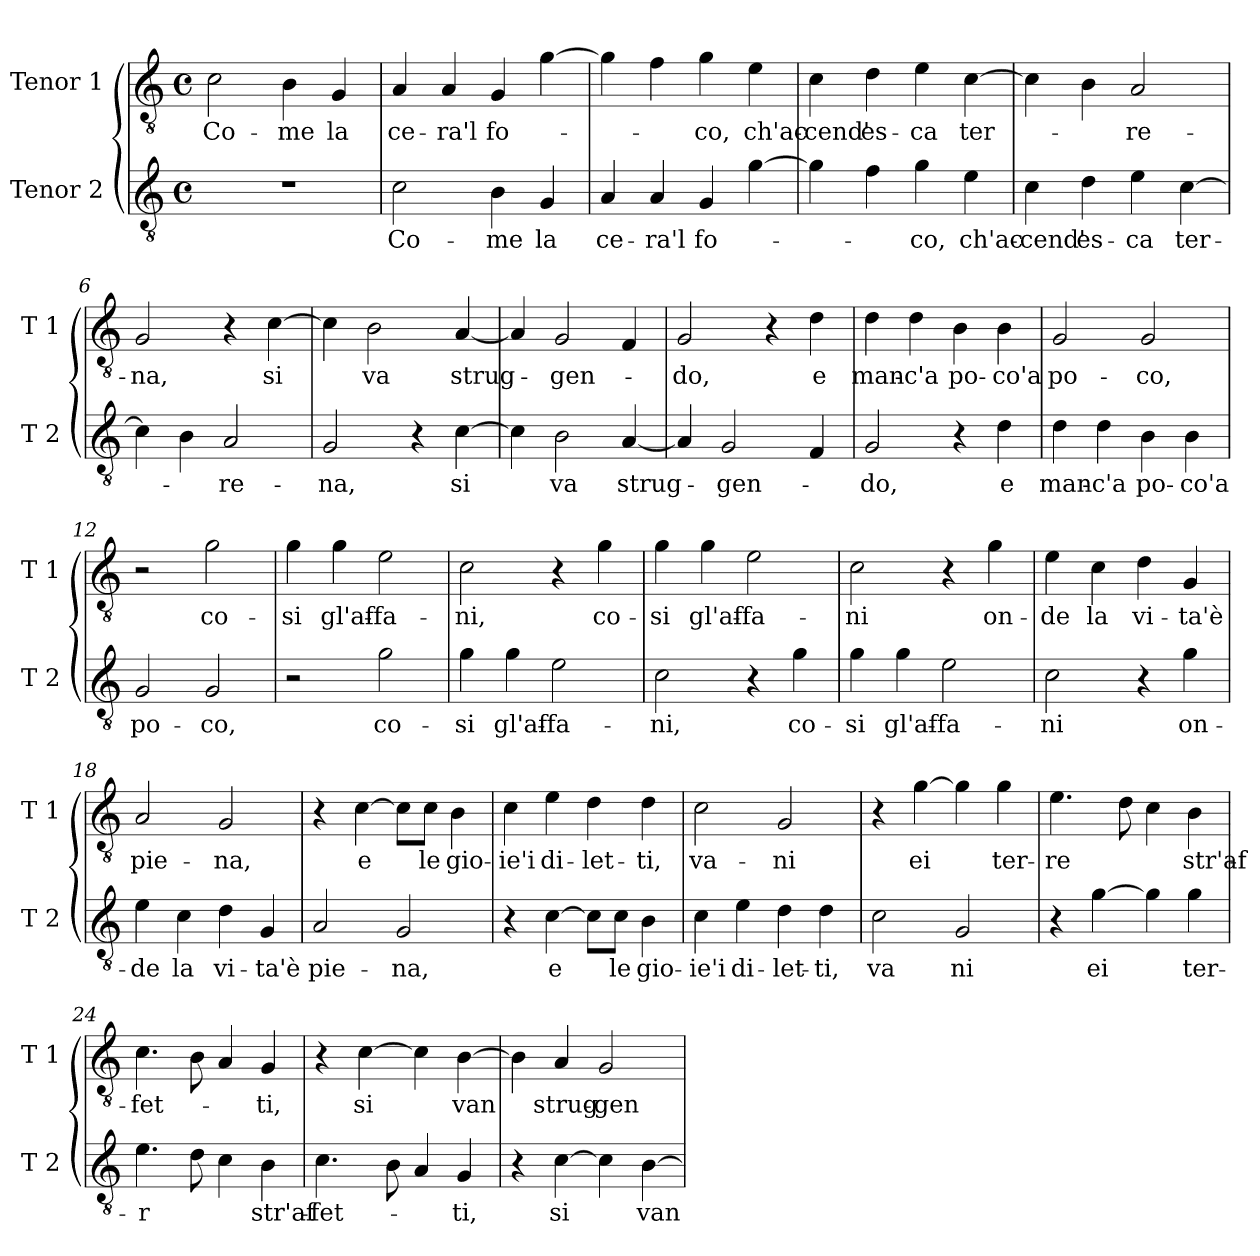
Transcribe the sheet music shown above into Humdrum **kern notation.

**kern	**text	**kern	**text
*part2	*part2	*part1	*part1
*staff2	*staff2	*staff1	*staff1
*I"Tenor 2	*	*I"Tenor 1	*
*I'T 2	*	*I'T 1	*
*clefGv2	*	*clefGv2	*
*k[]	*	*k[]	*
*C:	*	*C:	*
*M4/4	*	*M4/4	*
*met(c)	*	*met(c)	*
=1	=1	=1	=1
!	!	!	!LO:LY:b
1r	.	2c\	Co-
!	!	!	!LO:LY:b
.	.	4B\	-me
!	!	!	!LO:LY:b
.	.	4G/	la
=2	=2	=2	=2
!	!LO:LY:b	!	!LO:LY:b
2c\	Co-	4A/	ce-
!	!	!	!LO:LY:b
.	.	4A/	-ra'l
!	!LO:LY:b	!	!LO:LY:b
4B\	-me	4G/	fo-
!	!LO:LY:b	!	!
4G/	la	[4g\	.
=3	=3	=3	=3
!	!LO:LY:b	!	!
4A/	ce-	4g\]	.
!	!LO:LY:b	!	!
4A/	-ra'l	4f\	.
!	!LO:LY:b	!	!LO:LY:b
4G/	fo-	4g\	-co,
!	!	!	!LO:LY:b
[4g\	.	4e\	ch'ac-
=4	=4	=4	=4
!	!	!	!LO:LY:b
4g\]	.	4c\	-cend'
!	!	!	!LO:LY:b
4f\	.	4d\	es-
!	!LO:LY:b	!	!LO:LY:b
4g\	-co,	4e\	-ca
!	!LO:LY:b	!	!LO:LY:b
4e\	ch'ac-	[4c\	ter-
=5	=5	=5	=5
!	!LO:LY:b	!	!
4c\	-cend'	4c\]	.
!	!LO:LY:b	!	!
4d\	es-	4B\	.
!	!LO:LY:b	!	!LO:LY:b
4e\	-ca	2A/	-re-
!	!LO:LY:b	!	!
[4c\	ter-	.	.
!!LO:LB:g=z
=6	=6	=6	=6
!	!	!	!LO:LY:b
4c\]	.	2G/	-na,
4B\	.	.	.
!	!LO:LY:b	!	!
2A/	-re-	4r	.
!	!	!	!LO:LY:b
.	.	[4c\	si
=7	=7	=7	=7
!	!LO:LY:b	!	!
2G/	-na,	4c\]	.
!	!	!	!LO:LY:b
.	.	2B\	va
4r	.	.	.
!	!LO:LY:b	!	!LO:LY:b
[4c\	si	[4A/	strug-
=8	=8	=8	=8
4c\]	.	4A/]	.
!	!LO:LY:b	!	!LO:LY:b
2B\	va	2G/	-gen-
!	!LO:LY:b	!	!
[4A/	strug-	4F/	.
=9	=9	=9	=9
!	!	!	!LO:LY:b
4A/]	.	2G/	-do,
!	!LO:LY:b	!	!
2G/	-gen-	.	.
.	.	4r	.
!	!	!	!LO:LY:b
4F/	.	4d\	e
=10	=10	=10	=10
!	!LO:LY:b	!	!LO:LY:b
2G/	-do,	4d\	man-
!	!	!	!LO:LY:b
.	.	4d\	-c'a
!	!	!	!LO:LY:b
4r	.	4B\	po-
!	!LO:LY:b	!	!LO:LY:b
4d\	e	4B\	-co'a
=11	=11	=11	=11
!	!LO:LY:b	!	!LO:LY:b
4d\	man-	2G/	po-
!	!LO:LY:b	!	!
4d\	-c'a	.	.
!	!LO:LY:b	!	!LO:LY:b
4B\	po-	2G/	-co,
!	!LO:LY:b	!	!
4B\	-co'a	.	.
!!LO:LB:g=z
=12	=12	=12	=12
!	!LO:LY:b	!	!
2G/	po-	2r	.
!	!LO:LY:b	!	!LO:LY:b
2G/	-co,	2g\	co-
=13	=13	=13	=13
!	!	!	!LO:LY:b
2r	.	4g\	-si
!	!	!	!LO:LY:b
.	.	4g\	gl'af-
!	!LO:LY:b	!	!LO:LY:b
2g\	co-	2e\	-fa-
=14	=14	=14	=14
!	!LO:LY:b	!	!LO:LY:b
4g\	-si	2c\	-ni,
!	!LO:LY:b	!	!
4g\	gl'af-	.	.
!	!LO:LY:b	!	!
2e\	-fa-	4r	.
!	!	!	!LO:LY:b
.	.	4g\	co-
=15	=15	=15	=15
!	!LO:LY:b	!	!LO:LY:b
2c\	-ni,	4g\	-si
!	!	!	!LO:LY:b
.	.	4g\	gl'af-
!	!	!	!LO:LY:b
4r	.	2e\	-fa-
!	!LO:LY:b	!	!
4g\	co-	.	.
=16	=16	=16	=16
!	!LO:LY:b	!	!LO:LY:b
4g\	-si	2c\	-ni
!	!LO:LY:b	!	!
4g\	gl'af-	.	.
!	!LO:LY:b	!	!
2e\	-fa-	4r	.
!	!	!	!LO:LY:b
.	.	4g\	on-
!!LO:LB:g=z
=17	=17	=17	=17
!	!LO:LY:b	!	!LO:LY:b
2c\	-ni	4e\	-de
!	!	!	!LO:LY:b
.	.	4c\	la
!	!	!	!LO:LY:b
4r	.	4d\	vi-
!	!LO:LY:b	!	!LO:LY:b
4g\	on-	4G/	-ta'è
=18	=18	=18	=18
!	!LO:LY:b	!	!LO:LY:b
4e\	-de	2A/	pie-
!	!LO:LY:b	!	!
4c\	la	.	.
!	!LO:LY:b	!	!LO:LY:b
4d\	vi-	2G/	-na,
!	!LO:LY:b	!	!
4G/	-ta'è	.	.
=19	=19	=19	=19
!	!LO:LY:b	!	!
2A/	pie-	4r	.
!	!	!	!LO:LY:b
.	.	[4c\	e
!	!LO:LY:b	!	!
2G/	-na,	8c\L]	.
!	!	!	!LO:LY:b
.	.	8c\J	le
!	!	!	!LO:LY:b
.	.	4B\	gio-
=20	=20	=20	=20
!	!	!	!LO:LY:b
4r	.	4c\	-ie'i
!	!LO:LY:b	!	!LO:LY:b
[4c\	e	4e\	di-
!	!	!	!LO:LY:b
8c\L]	.	4d\	-let-
!	!LO:LY:b	!	!
8c\J	le	.	.
!	!LO:LY:b	!	!LO:LY:b
4B\	gio-	4d\	-ti,
=21	=21	=21	=21
!	!LO:LY:b	!	!LO:LY:b
4c\	-ie'i	2c\	va-
!	!LO:LY:b	!	!
4e\	di-	.	.
!	!LO:LY:b	!	!LO:LY:b
4d\	-let-	2G/	-ni
!	!LO:LY:b	!	!
4d\	-ti,	.	.
!!LO:LB:g=z
=22	=22	=22	=22
!	!LO:LY:b	!	!
2c\	va	4r	.
!	!	!	!LO:LY:b
.	.	[4g\	ei
!	!LO:LY:b	!	!
2G/	ni	4g\]	.
!	!	!	!LO:LY:b
.	.	4g\	ter-
=23	=23	=23	=23
!	!	!	!LO:LY:b
4r	.	4.e\	-re
!	!LO:LY:b	!	!
[4g\	ei	.	.
.	.	8d\	.
4g\]	.	4c\	.
!	!LO:LY:b	!	!LO:LY:b
4g\	ter-	4B\	str'af-
=24	=24	=24	=24
!	!LO:LY:b	!	!LO:LY:b
4.e\	-r	4.c\	-fet-
8d\	.	8B\	.
4c\	.	4A/	.
!	!LO:LY:b	!	!LO:LY:b
4B\	str'af-	4G/	-ti,
=25	=25	=25	=25
!	!LO:LY:b	!	!
4.c\	-fet-	4r	.
!	!	!	!LO:LY:b
.	.	[4c\	si
8B\	.	.	.
4A/	.	4c\]	.
!	!LO:LY:b	!	!LO:LY:b
4G/	-ti,	[4B\	van
=26	=26	=26	=26
4r	.	4B\]	.
!	!LO:LY:b	!	!LO:LY:b
[4c\	si	4A/	strug-
!	!	!	!LO:LY:b
4c\]	.	2G/	-gen-
!	!LO:LY:b	!	!
[4B\	van	.	.
=	=	=	=
*-	*-	*-	*-
